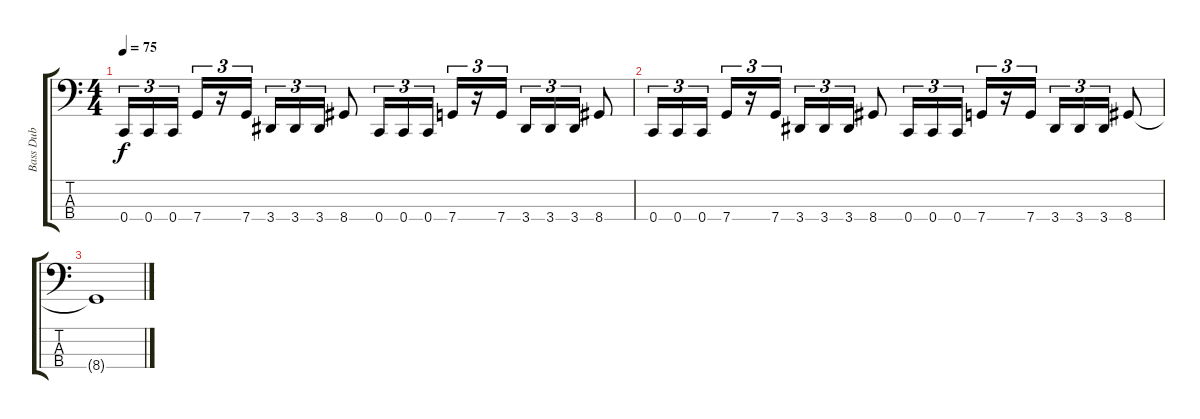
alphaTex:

\track ("Bass Dub" "Bass Dub") {instrument electricbassfinger}
\staff {score tabs}
\tuning (F2 C2 G1 C1) {hide}
\ts (4 4)
\tempo 75
\clef f4
\ks c
0.4.16{tu (3 2) dy f} 0.4.16{tu (3 2)} 0.4.16{tu (3 2)} 7.4.16{tu (3 2)} r.16{tu (3 2)} 7.4.16{tu (3 2)} 3.4.16{tu (3 2)} 3.4.16{tu (3 2)} 3.4.16{tu (3 2)} 8.4.8 0.4.16{tu (3 2)} 0.4.16{tu (3 2)} 0.4.16{tu (3 2)} 7.4.16{tu (3 2)} r.16{tu (3 2)} 7.4.16{tu (3 2)} 3.4.16{tu (3 2)} 3.4.16{tu (3 2)} 3.4.16{tu (3 2)} 8.4.8 |
0.4.16{tu (3 2)} 0.4.16{tu (3 2)} 0.4.16{tu (3 2)} 7.4.16{tu (3 2)} r.16{tu (3 2)} 7.4.16{tu (3 2)} 3.4.16{tu (3 2)} 3.4.16{tu (3 2)} 3.4.16{tu (3 2)} 8.4.8 0.4.16{tu (3 2)} 0.4.16{tu (3 2)} 0.4.16{tu (3 2)} 7.4.16{tu (3 2)} r.16{tu (3 2)} 7.4.16{tu (3 2)} 3.4.16{tu (3 2)} 3.4.16{tu (3 2)} 3.4.16{tu (3 2)} 8.4.8 |
8.4{t}.1
